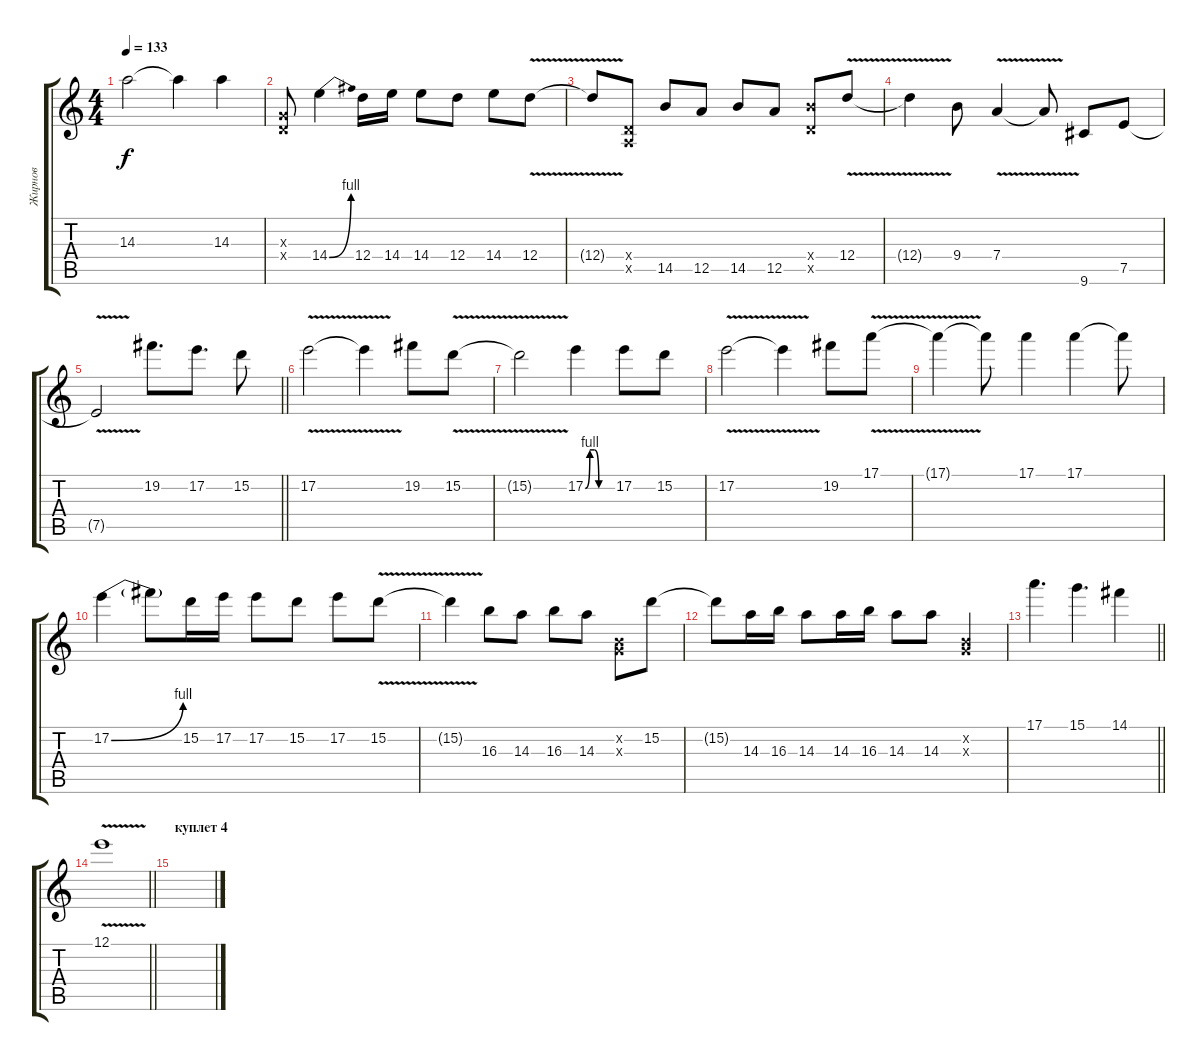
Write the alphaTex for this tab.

\track ("Жирнов" "Жирнов") {instrument distortionguitar}
\staff {score tabs}
\tuning (E4 B3 G3 D3 A2 E2) {hide}
\ts (4 4)
\tempo 133
\clef g2
\ks c
14.3{t}.2{dy f} 14.3{t}.4 14.3.4 |
(0.3{x} 0.4{x}).8 14.4{be (bend 0 0 60 4)}.4 12.4.16 14.4.16 14.4.8 12.4.8 14.4.8 12.4{v}.8 |
12.4{t}.8 (0.4{x} 0.5{x}).8 14.5.8 12.5.8 14.5.8 12.5.8 (0.4{x} 14.5{x}).8 12.4{v}.8 |
12.4{t}.4 9.4.8 7.4{v}.4 7.4{t}.8 9.6.8 7.5.8 |
\barLineRight lightlight
7.5{v t}.2 19.2.8{d} 17.2.8{d} 15.2.8 |
17.2{v}.2 17.2{t}.4 19.2.8 15.2{v}.8 |
15.2{t}.2 17.2{be (custom 0 0 10 4 20 4 30 0 60 0)}.4 17.2.8 15.2.8 |
17.2{v}.2 17.2{t}.4 19.2.8 17.1{v}.8 |
17.1{t}.4 17.1{t}.8 17.1.4 17.1.4 17.1{t}.8 |
17.2{be (bend 0 0 60 4)}.4 17.2{t}.8 15.2.16 17.2.16 17.2.8 15.2.8 17.2.8 15.2{v}.8 |
15.2{v t}.4 16.3.8 14.3.8 16.3.8 14.3.8 (0.2{x} 0.3{x}).8 15.2.8 |
15.2{t}.8 14.3.16 16.3.16 14.3.8 14.3.16 16.3.16 14.3.8 14.3.8 (0.2{x} 0.3{x}).4 |
\barLineRight lightlight
17.1.4{d} 15.1.4{d} 14.1.4 |
\barLineRight lightlight
12.1{v}.1 |
\section ("" "куплет 4")
